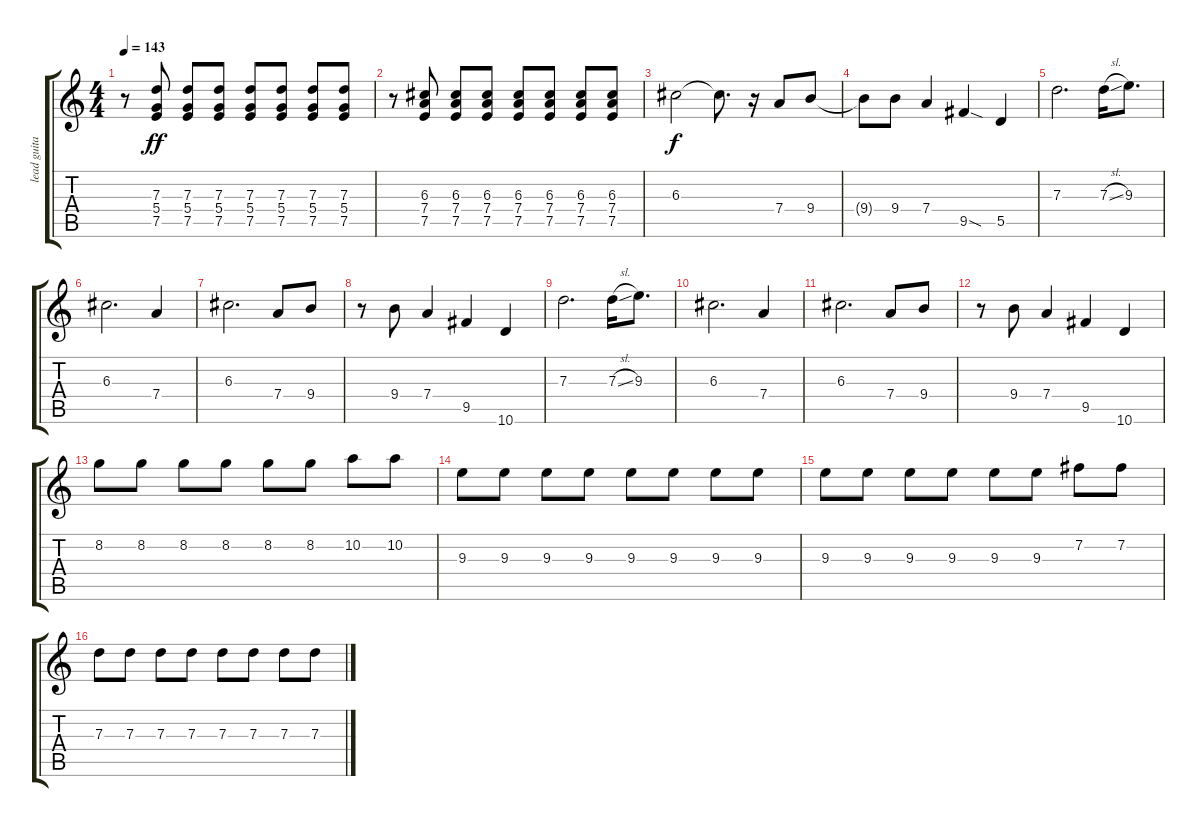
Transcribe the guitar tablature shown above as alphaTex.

\track ("lead guitar" "lead guita") {instrument overdrivenguitar}
\staff {score tabs}
\tuning (E4 B3 G3 D3 A2 E2) {hide}
\ts (4 4)
\tempo 143
\clef g2
\ks c
r.8{dy f} (7.3 5.4 7.5).8{dy ff} (7.3 5.4 7.5).8 (7.3 5.4 7.5).8 (7.3 5.4 7.5).8 (7.3 5.4 7.5).8 (7.3 5.4 7.5).8 (7.3 5.4 7.5).8 |
r.8 (6.3 7.4 7.5).8 (6.3 7.4 7.5).8 (6.3 7.4 7.5).8 (6.3 7.4 7.5).8 (6.3 7.4 7.5).8 (6.3 7.4 7.5).8 (6.3 7.4 7.5).8 |
6.3.2{dy f} 6.3{t}.8{d} r.16 7.4.8 9.4.8 |
9.4{t}.8 9.4.8 7.4.4 9.5{sod}.4 5.5.4 |
7.3.2{d} 7.3{sl}.16 9.3.8{d} |
6.3.2{d} 7.4.4 |
6.3.2{d} 7.4.8 9.4.8 |
r.8 9.4.8 7.4.4 9.5.4 10.6.4 |
7.3.2{d} 7.3{sl}.16 9.3.8{d} |
6.3.2{d} 7.4.4 |
6.3.2{d} 7.4.8 9.4.8 |
r.8 9.4.8 7.4.4 9.5.4 10.6.4 |
8.2.8 8.2.8 8.2.8 8.2.8 8.2.8 8.2.8 10.2.8 10.2.8 |
9.3.8 9.3.8 9.3.8 9.3.8 9.3.8 9.3.8 9.3.8 9.3.8 |
9.3.8 9.3.8 9.3.8 9.3.8 9.3.8 9.3.8 7.2.8 7.2.8 |
7.3.8 7.3.8 7.3.8 7.3.8 7.3.8 7.3.8 7.3.8 7.3.8
